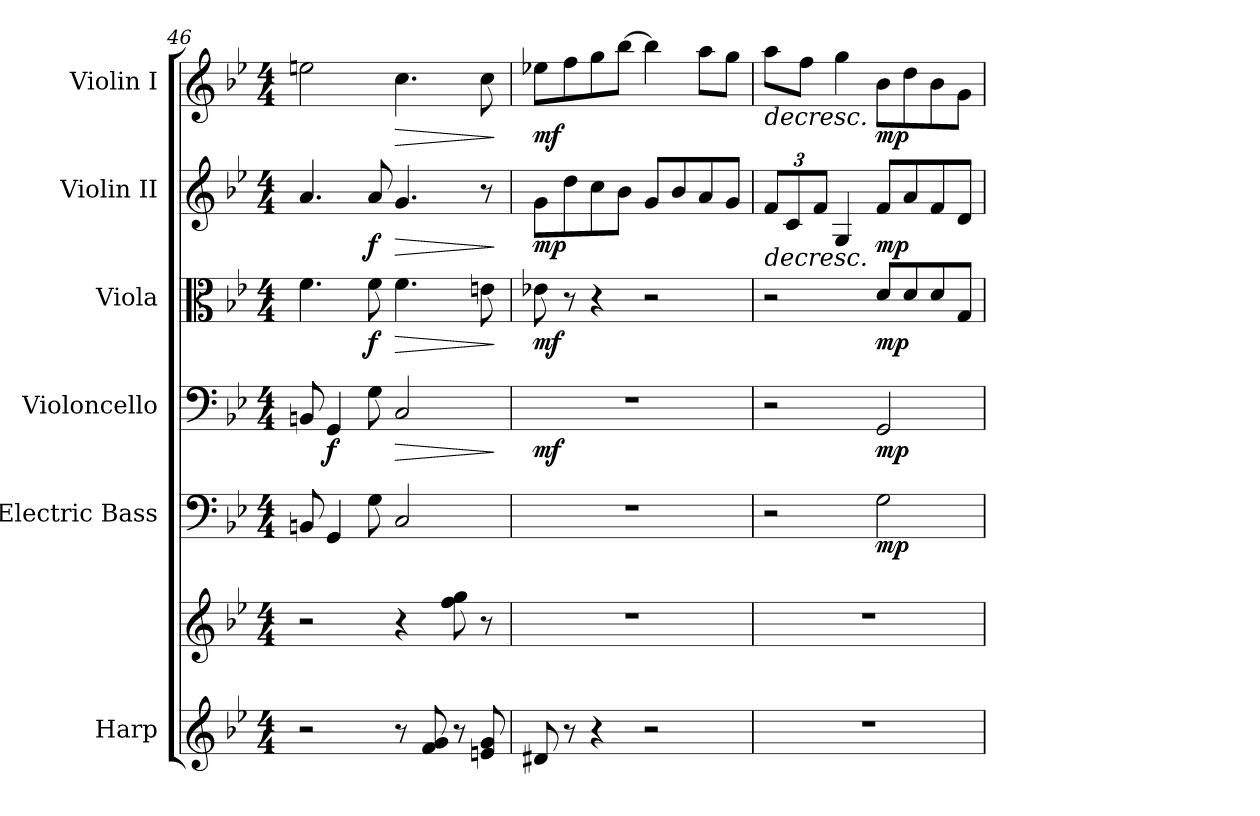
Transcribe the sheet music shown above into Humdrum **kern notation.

**kern	**kern	**kern	**dynam	**kern	**dynam	**kern	**dynam	**kern	**dynam	**kern	**dynam
*part6	*part6	*part5	*part5	*part4	*part4	*part3	*part3	*part2	*part2	*part1	*part1
*staff7	*staff6	*staff5	*staff5	*staff4	*staff4	*staff3	*staff3	*staff2	*staff2	*staff1	*staff1
*I"Harp	*	*I"Electric Bass	*	*I"Violoncello	*	*I"Viola	*	*I"Violin II	*	*I"Violin I	*
*I'Hrp.	*	*	*	*I'Vc.	*	*I'Vla.	*	*I'Vln. II	*	*I'Vln. I	*
*clefG2	*clefG2	*clefF4	*	*clefF4	*	*clefC3	*	*clefG2	*	*clefG2	*
*	*	*ITrd7c12	*	*	*	*	*	*	*	*	*
*k[b-e-]	*k[b-e-]	*k[b-e-]	*	*k[b-e-]	*	*k[b-e-]	*	*k[b-e-]	*	*k[b-e-]	*
*M4/4	*M4/4	*M4/4	*	*M4/4	*	*M4/4	*	*M4/4	*	*M4/4	*
=46	=46	=46	=46	=46	=46	=46	=46	=46	=46	=46	=46
2r	2r	8BBBn/	.	8BBn/	.	4.f\	.	4.a/	.	2een\	.
!	!	!	!	!	!LO:DY:b	!	!	!	!	!	!
.	.	4GGG/	.	4GG/	f	.	.	.	.	.	.
!	!	!	!	!	!	!	!LO:DY:b	!	!LO:DY:b	!	!
.	.	8GG\	.	8G\	.	8f\	f	8a/	f	.	.
!	!	!	!	!	!LO:HP:b	!	!LO:HP:b	!	!LO:HP:b	!	!LO:HP:b
8r	4r	2CC/	.	2C/	>	4.f\	>	4.g/	>	4.cc\	>
8f/ 8g/	.	.	.	.	.	.	.	.	.	.	.
8r	8ff\ 8gg\	.	.	.	.	.	.	.	.	.	.
8en/ 8g/	8r	.	.	.	.	8en\	.	8r	.	8cc\	.
.	.	.	.	.	]	.	]	.	]	.	]
=47	=47	=47	=47	=47	=47	=47	=47	=47	=47	=47	=47
!	!	!	!	!	!LO:DY:b	!	!LO:DY:b	!	!LO:DY:b	!	!LO:DY:b
8d#X/	1r	1r	.	1r	mf	8e-X\	mf	8g\L	mp	8ee-X\L	mf
8r	.	.	.	.	.	8r	.	8dd\	.	8ff\	.
4r	.	.	.	.	.	4r	.	8cc\	.	8gg\	.
.	.	.	.	.	.	.	.	8b-\J	.	[8bb-\J	.
2r	.	.	.	.	.	2r	.	8g/L	.	4bb-\]	.
.	.	.	.	.	.	.	.	8b-/	.	.	.
.	.	.	.	.	.	.	.	8a/	.	8aa\L	.
.	.	.	.	.	.	.	.	8g/J	.	8gg\J	.
=48	=48	=48	=48	=48	=48	=48	=48	=48	=48	=48	=48
*	*	*	*	*	*	*	*	*Xbrackettup	*	*	*
!	!	!	!	!	!	!	!	!	!LO:HP:b	!	!LO:HP:b
1r	1r	2r	.	2r	.	2r	.	12f/L	>	8aa\L	>
.	.	.	.	.	.	.	.	12c/	.	.	.
.	.	.	.	.	.	.	.	.	.	8ff\J	.
.	.	.	.	.	.	.	.	12f/J	.	.	.
.	.	.	.	.	.	.	.	4G/	.	4gg\	.
!	!	!	!LO:DY:b	!	!LO:DY:b	!	!LO:DY:b	!	!LO:DY:b	!	!LO:DY:b
.	.	2GG\	mp	2GG/	mp	8d/L	mp	8f/L	mp	8b-\L	mp
.	.	.	.	.	.	8d/	.	8a/	.	8dd\	.
.	.	.	.	.	.	8d/	.	8f/	.	8b-\	.
.	.	.	.	.	.	8G/J	.	8d/J	.	8g\J	.
.	.	.	.	.	.	.	.	.	]	.	]
=	=	=	=	=	=	=	=	=	=	=	=
*-	*-	*-	*-	*-	*-	*-	*-	*-	*-	*-	*-
